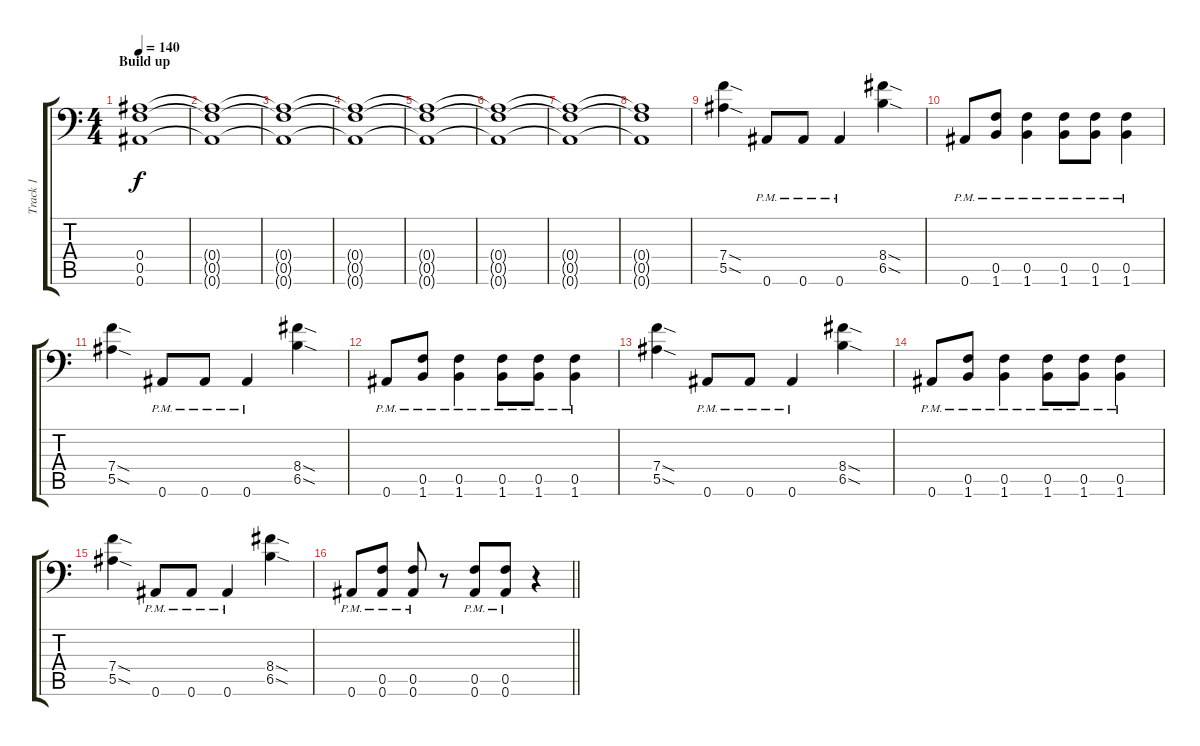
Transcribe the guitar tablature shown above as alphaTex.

\track ("Track 1" "Track 1") {instrument distortionguitar}
\staff {score tabs}
\tuning (C4 G3 Eb3 Bb2 F2 Bb1) {hide}
\ts (4 4)
\section ("" "Build up")
\tempo 140
\clef f4
\ks c
(0.4 0.5 0.6).1{dy f} |
(0.4{t} 0.5{t} 0.6{t}).1 |
(0.4{t} 0.5{t} 0.6{t}).1 |
(0.4{t} 0.5{t} 0.6{t}).1 |
(0.4{t} 0.5{t} 0.6{t}).1 |
(0.4{t} 0.5{t} 0.6{t}).1 |
(0.4{t} 0.5{t} 0.6{t}).1 |
(0.4{t} 0.5{t} 0.6{t}).1 |
(7.4{sod} 5.5{sod}).4 0.6{pm}.8 0.6{pm}.8 0.6{pm}.4 (8.4{sod} 6.5{sod}).4 |
0.6{pm}.8 (0.5{pm} 1.6{pm}).8 (0.5{pm} 1.6{pm}).4 (0.5{pm} 1.6{pm}).8 (0.5{pm} 1.6{pm}).8 (0.5{pm} 1.6{pm}).4 |
(7.4{sod} 5.5{sod}).4 0.6{pm}.8 0.6{pm}.8 0.6{pm}.4 (8.4{sod} 6.5{sod}).4 |
0.6{pm}.8 (0.5{pm} 1.6{pm}).8 (0.5{pm} 1.6{pm}).4 (0.5{pm} 1.6{pm}).8 (0.5{pm} 1.6{pm}).8 (0.5{pm} 1.6{pm}).4 |
(7.4{sod} 5.5{sod}).4 0.6{pm}.8 0.6{pm}.8 0.6{pm}.4 (8.4{sod} 6.5{sod}).4 |
0.6{pm}.8 (0.5{pm} 1.6{pm}).8 (0.5{pm} 1.6{pm}).4 (0.5{pm} 1.6{pm}).8 (0.5{pm} 1.6{pm}).8 (0.5{pm} 1.6{pm}).4 |
(7.4{sod} 5.5{sod}).4 0.6{pm}.8 0.6{pm}.8 0.6{pm}.4 (8.4{sod} 6.5{sod}).4 |
\barLineRight lightlight
0.6{pm}.8 (0.5{pm} 0.6{pm}).8 (0.5{pm} 0.6{pm}).8 r.8 (0.5{pm} 0.6{pm}).8 (0.5{pm} 0.6{pm}).8 r.4
